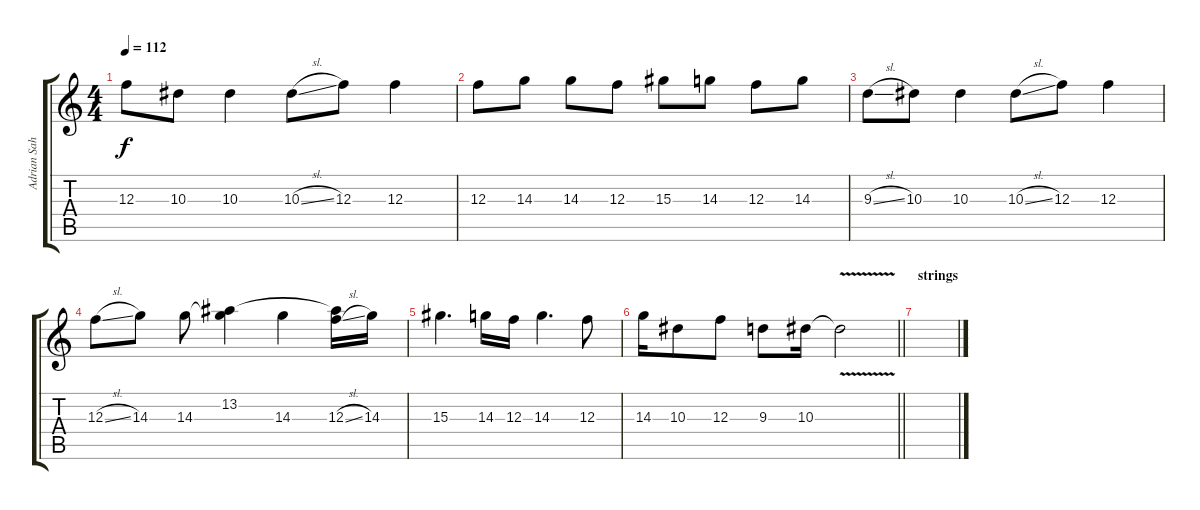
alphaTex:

\track ("Adrian Sahid" "Adrian Sah") {instrument distortionguitar}
\staff {score tabs}
\tuning (D4 A3 F3 C3 G2 C2) {hide}
\ts (4 4)
\tempo 112
\clef g2
\ks c
12.3{t}.8{dy f} 10.3.8 10.3.4 10.3{sl}.8 12.3.8 12.3.4 |
12.3.8 14.3.8 14.3.8 12.3.8 15.3.8 14.3.8 12.3.8 14.3.8 |
9.3{sl}.8{volume 4} 10.3.8 10.3.4 10.3{sl}.8 12.3.8 12.3.4 |
12.3{sl}.8 14.3.8 14.3.8 (13.2 14.3{t}).4 14.3.4 (13.2{t} 12.3{sl}).16 14.3.16 |
15.3.4{d} 14.3.16 12.3.16 14.3.4{d} 12.3.8 |
\barLineRight lightlight
14.3.16 10.3.8 12.3.8 9.3.8 10.3.16 10.3{v t}.2 |
\section ("" "strings")
